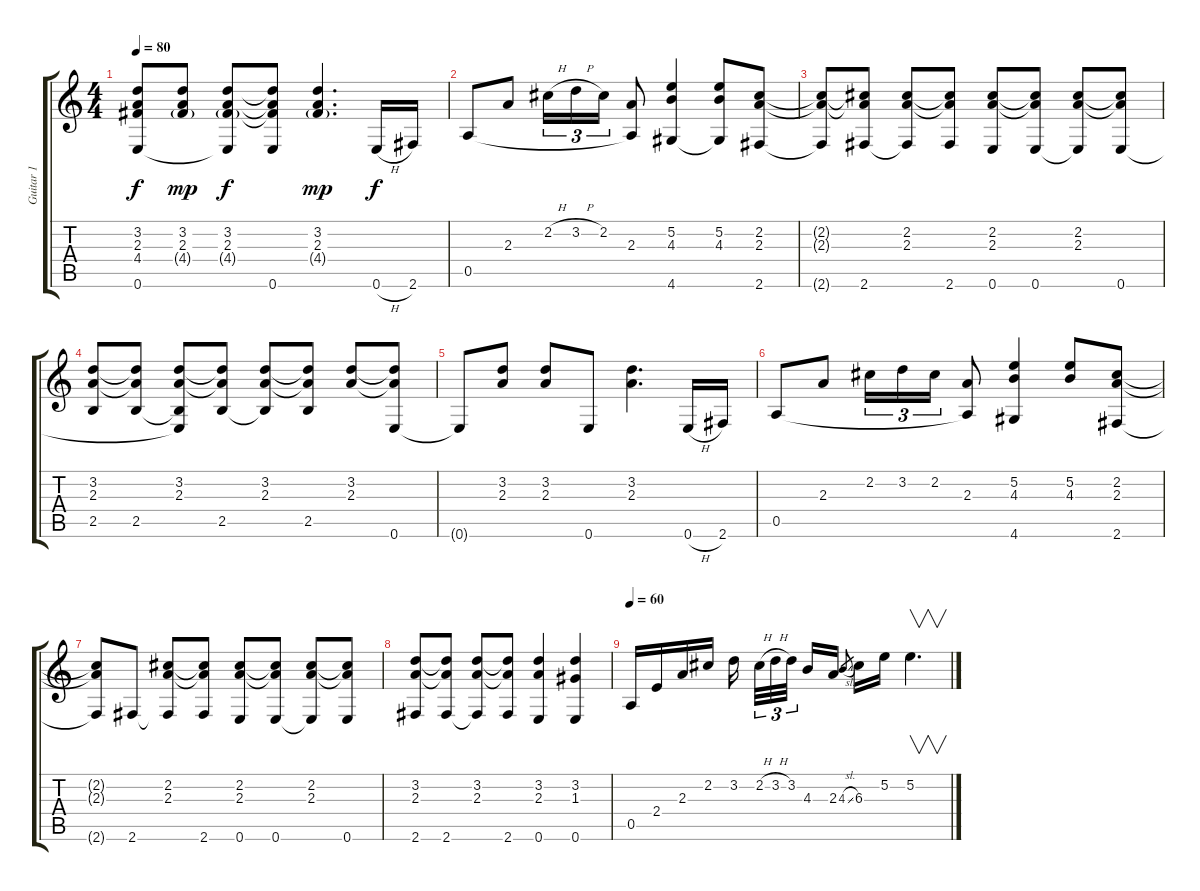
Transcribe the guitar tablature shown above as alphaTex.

\track ("Guitar 1" "Guitar 1") {instrument acousticguitarnylon}
\staff {score tabs}
\tuning (E4 B3 G3 D3 A2 E2) {hide}
\ts (4 4)
\tempo 80
\clef g2
\ks c
(3.2{t} 2.3{t} 4.4{t} 0.6{t}).8{dy f} (3.2 2.3 4.4{g}).8{dy mp} (3.2 2.3 4.4{g} 0.6{t}).8{dy f} (3.2{t} 2.3{t} 4.4{t} 0.6).8 (3.2 2.3 4.4{g}).4{d dy mp} 0.6{h}.16{dy f} 2.6.16 |
0.5.8 2.3.8 2.2{h}.16{tu (3 2)} 3.2{h}.16{tu (3 2)} 2.2.16{tu (3 2)} (2.3 0.5{t}).8 (5.2 4.3 4.6).4 (5.2 4.3 4.6{t}).8 (2.2 2.3 2.6).8 |
(2.2{t} 2.3{t} 2.6{t}).8 (2.2{t} 2.3{t} 2.6).8 (2.2 2.3 2.6{t}).8 (2.2{t} 2.3{t} 2.6).8 (2.2 2.3 0.6).8 (2.2{t} 2.3{t} 0.6).8 (2.2 2.3 0.6{t}).8 (2.2{t} 2.3{t} 0.6).8 |
(3.2 2.3 2.5).8 (3.2{t} 2.3{t} 2.5).8 (3.2 2.3 2.5{t} 0.6{t}).8 (3.2{t} 2.3{t} 2.5).8 (3.2 2.3 2.5{t}).8 (3.2{t} 2.3{t} 2.5).8 (3.2 2.3).8 (3.2{t} 2.3{t} 0.6).8 |
0.6{t}.8 (3.2 2.3).8 (3.2 2.3).8 0.6.8 (3.2 2.3).4{d} 0.6{h}.16 2.6.16 |
0.5.8 2.3.8 2.2.16{tu (3 2)} 3.2.16{tu (3 2)} 2.2.16{tu (3 2)} (2.3 0.5{t}).8 (5.2 4.3 4.6).4 (5.2 4.3).8 (2.2 2.3 2.6).8 |
(2.2{t} 2.3{t} 2.6{t}).8 2.6.8 (2.2 2.3 2.6{t}).8 (2.2{t} 2.3{t} 2.6).8 (2.2 2.3 0.6).8 (2.2{t} 2.3{t} 0.6).8 (2.2 2.3 0.6{t}).8 (2.2{t} 2.3{t} 0.6).8 |
(3.2 2.3 2.6).8 (3.2{t} 2.3{t} 2.6).8 (3.2 2.3 2.6{t}).8 (3.2{t} 2.3{t} 2.6).8 (3.2 2.3 0.6).4 (3.2 1.3 0.6).4 |
\tempo 60
0.5.16 2.4.16 2.3.16 2.2.16 3.2.16 2.2{h}.32{tu (3 2)} 3.2{h}.32{tu (3 2)} 3.2.32{tu (3 2)} 4.3.16 2.3.16 4.3{sl}.8{gr} 6.3.16 5.2.16 5.2.4{v d}
